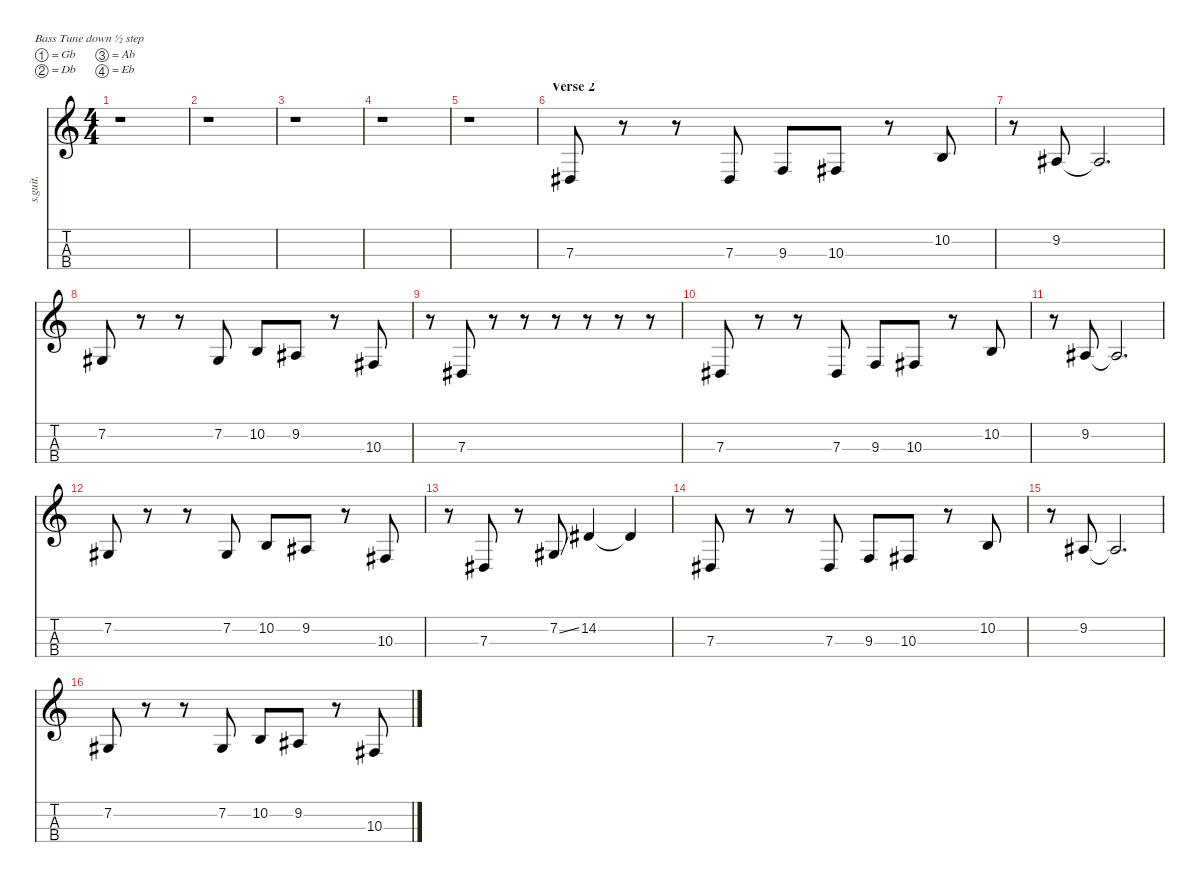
\defaultSystemsLayout 4
\hideDynamics
\bracketExtendMode nobrackets
\track ("Octave for Bass" "s.guit.") {instrument electricbassfinger}
\staff {score tabs}
\tuning (Gb2 Db2 Ab1 Eb1)
\ts (4 4)
\tempo (139 hide)
\clef g2
\ks c
r.1{dy f} |
r.1 |
r.1 |
r.1 |
r.1 |
\section ("" "Verse 2")
7.3{acc #}.8{lyrics (0 "") lyrics (1 "") lyrics (2 "") lyrics (3 "") lyrics (4 "")} r.8 r.8 7.3{acc #}.8{lyrics (0 "") lyrics (1 "") lyrics (2 "") lyrics (3 "") lyrics (4 "")} 9.3.8{lyrics (0 "") lyrics (1 "") lyrics (2 "") lyrics (3 "") lyrics (4 "")} 10.3{acc #}.8{lyrics (0 "") lyrics (1 "") lyrics (2 "") lyrics (3 "") lyrics (4 "")} r.8 10.2.8{lyrics (0 "") lyrics (1 "") lyrics (2 "") lyrics (3 "") lyrics (4 "")} |
r.8 9.2{acc #}.8{lyrics (0 "") lyrics (1 "") lyrics (2 "") lyrics (3 "") lyrics (4 "")} 9.2{t acc #}.2{d lyrics (0 "") lyrics (1 "") lyrics (2 "") lyrics (3 "") lyrics (4 "")} |
7.2{acc #}.8{lyrics (0 "") lyrics (1 "") lyrics (2 "") lyrics (3 "") lyrics (4 "")} r.8 r.8 7.2{acc #}.8{lyrics (0 "") lyrics (1 "") lyrics (2 "") lyrics (3 "") lyrics (4 "")} 10.2.8{lyrics (0 "") lyrics (1 "") lyrics (2 "") lyrics (3 "") lyrics (4 "")} 9.2{acc #}.8{lyrics (0 "") lyrics (1 "") lyrics (2 "") lyrics (3 "") lyrics (4 "")} r.8 10.3{acc #}.8{lyrics (0 "") lyrics (1 "") lyrics (2 "") lyrics (3 "") lyrics (4 "")} |
r.8 7.3{acc #}.8{lyrics (0 "") lyrics (1 "") lyrics (2 "") lyrics (3 "") lyrics (4 "")} r.8 r.8 r.8 r.8 r.8 r.8 |
7.3{acc #}.8{lyrics (0 "") lyrics (1 "") lyrics (2 "") lyrics (3 "") lyrics (4 "")} r.8 r.8 7.3{acc #}.8{lyrics (0 "") lyrics (1 "") lyrics (2 "") lyrics (3 "") lyrics (4 "")} 9.3.8{lyrics (0 "") lyrics (1 "") lyrics (2 "") lyrics (3 "") lyrics (4 "")} 10.3{acc #}.8{lyrics (0 "") lyrics (1 "") lyrics (2 "") lyrics (3 "") lyrics (4 "")} r.8 10.2.8{lyrics (0 "") lyrics (1 "") lyrics (2 "") lyrics (3 "") lyrics (4 "")} |
r.8 9.2{acc #}.8{lyrics (0 "") lyrics (1 "") lyrics (2 "") lyrics (3 "") lyrics (4 "")} 9.2{t acc #}.2{d lyrics (0 "") lyrics (1 "") lyrics (2 "") lyrics (3 "") lyrics (4 "")} |
7.2{acc #}.8{lyrics (0 "") lyrics (1 "") lyrics (2 "") lyrics (3 "") lyrics (4 "")} r.8 r.8 7.2{acc #}.8{lyrics (0 "") lyrics (1 "") lyrics (2 "") lyrics (3 "") lyrics (4 "")} 10.2.8{lyrics (0 "") lyrics (1 "") lyrics (2 "") lyrics (3 "") lyrics (4 "")} 9.2{acc #}.8{lyrics (0 "") lyrics (1 "") lyrics (2 "") lyrics (3 "") lyrics (4 "")} r.8 10.3{acc #}.8{lyrics (0 "") lyrics (1 "") lyrics (2 "") lyrics (3 "") lyrics (4 "")} |
r.8 7.3{acc #}.8{lyrics (0 "") lyrics (1 "") lyrics (2 "") lyrics (3 "") lyrics (4 "")} r.8 7.2{ss acc #}.8{lyrics (0 "") lyrics (1 "") lyrics (2 "") lyrics (3 "") lyrics (4 "")} 14.2{acc #}.4{lyrics (0 "") lyrics (1 "") lyrics (2 "") lyrics (3 "") lyrics (4 "")} 14.2{t acc #}.4{lyrics (0 "") lyrics (1 "") lyrics (2 "") lyrics (3 "") lyrics (4 "")} |
7.3{acc #}.8{lyrics (0 "") lyrics (1 "") lyrics (2 "") lyrics (3 "") lyrics (4 "")} r.8 r.8 7.3{acc #}.8{lyrics (0 "") lyrics (1 "") lyrics (2 "") lyrics (3 "") lyrics (4 "")} 9.3.8{lyrics (0 "") lyrics (1 "") lyrics (2 "") lyrics (3 "") lyrics (4 "")} 10.3{acc #}.8{lyrics (0 "") lyrics (1 "") lyrics (2 "") lyrics (3 "") lyrics (4 "")} r.8 10.2.8{lyrics (0 "") lyrics (1 "") lyrics (2 "") lyrics (3 "") lyrics (4 "")} |
r.8 9.2{acc #}.8{lyrics (0 "") lyrics (1 "") lyrics (2 "") lyrics (3 "") lyrics (4 "")} 9.2{t acc #}.2{d lyrics (0 "") lyrics (1 "") lyrics (2 "") lyrics (3 "") lyrics (4 "")} |
7.2{acc #}.8{lyrics (0 "") lyrics (1 "") lyrics (2 "") lyrics (3 "") lyrics (4 "")} r.8 r.8 7.2{acc #}.8{lyrics (0 "") lyrics (1 "") lyrics (2 "") lyrics (3 "") lyrics (4 "")} 10.2.8{lyrics (0 "") lyrics (1 "") lyrics (2 "") lyrics (3 "") lyrics (4 "")} 9.2{acc #}.8{lyrics (0 "") lyrics (1 "") lyrics (2 "") lyrics (3 "") lyrics (4 "")} r.8 10.3{acc #}.8{lyrics (0 "") lyrics (1 "") lyrics (2 "") lyrics (3 "") lyrics (4 "")}
